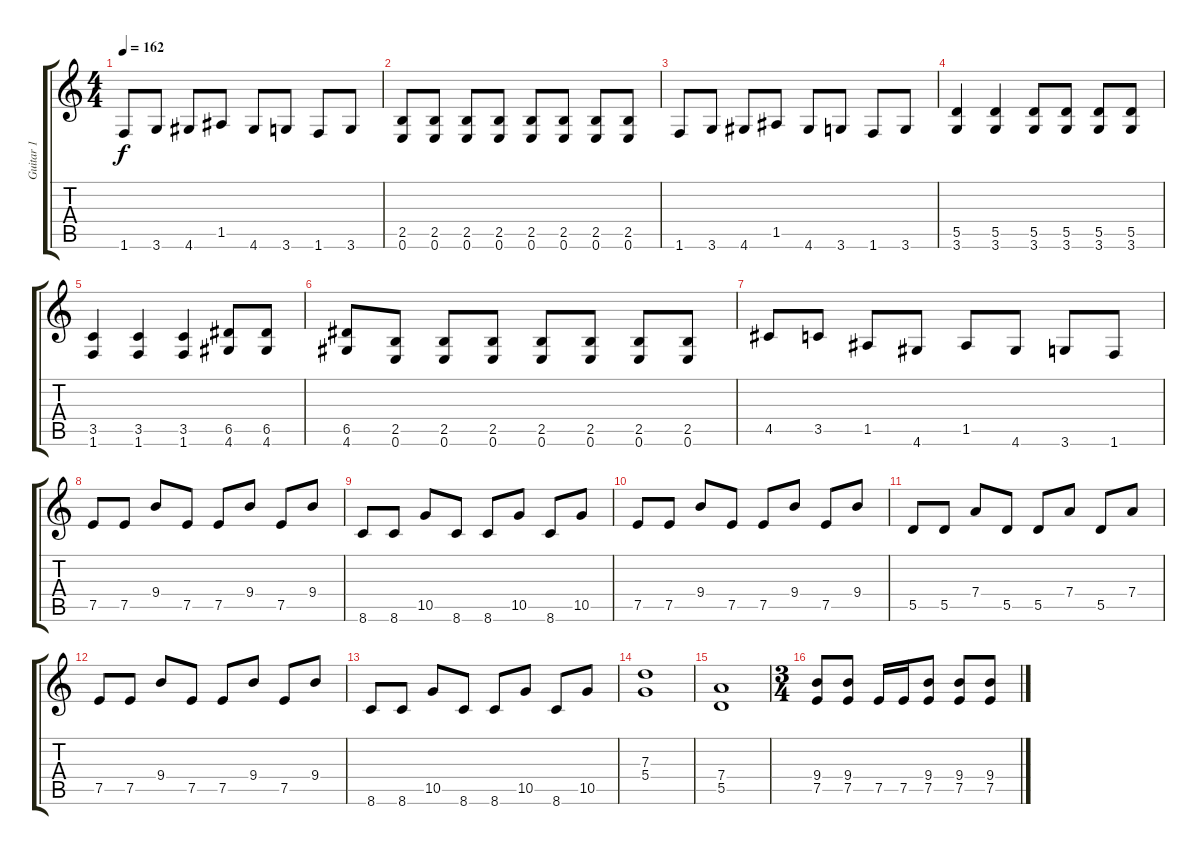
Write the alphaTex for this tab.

\track ("Guitar 1" "Guitar 1") {instrument distortionguitar}
\staff {score tabs}
\tuning (E4 B3 G3 D3 A2 E2) {hide}
\ts (4 4)
\tempo 162
\clef g2
\ks c
1.6.8{dy f} 3.6.8 4.6.8 1.5.8 4.6.8 3.6.8 1.6.8 3.6.8 |
(2.5 0.6).8 (2.5 0.6).8 (2.5 0.6).8 (2.5 0.6).8 (2.5 0.6).8 (2.5 0.6).8 (2.5 0.6).8 (2.5 0.6).8 |
1.6.8 3.6.8 4.6.8 1.5.8 4.6.8 3.6.8 1.6.8 3.6.8 |
(5.5 3.6).4 (5.5 3.6).4 (5.5 3.6).8 (5.5 3.6).8 (5.5 3.6).8 (5.5 3.6).8 |
(3.5 1.6).4 (3.5 1.6).4 (3.5 1.6).4 (6.5 4.6).8 (6.5 4.6).8 |
(6.5 4.6).8 (2.5 0.6).8 (2.5 0.6).8 (2.5 0.6).8 (2.5 0.6).8 (2.5 0.6).8 (2.5 0.6).8 (2.5 0.6).8 |
4.5.8 3.5.8 1.5.8 4.6.8 1.5.8 4.6.8 3.6.8 1.6.8 |
7.5.8 7.5.8 9.4.8 7.5.8 7.5.8 9.4.8 7.5.8 9.4.8 |
8.6.8 8.6.8 10.5.8 8.6.8 8.6.8 10.5.8 8.6.8 10.5.8 |
7.5.8 7.5.8 9.4.8 7.5.8 7.5.8 9.4.8 7.5.8 9.4.8 |
5.5.8 5.5.8 7.4.8 5.5.8 5.5.8 7.4.8 5.5.8 7.4.8 |
7.5.8 7.5.8 9.4.8 7.5.8 7.5.8 9.4.8 7.5.8 9.4.8 |
8.6.8 8.6.8 10.5.8 8.6.8 8.6.8 10.5.8 8.6.8 10.5.8 |
(7.3 5.4).1 |
(7.4 5.5).1 |
\ts (3 4)
(9.4 7.5).8 (9.4 7.5).8 7.5.16 7.5.16 (9.4 7.5).8 (9.4 7.5).8 (9.4 7.5).8
